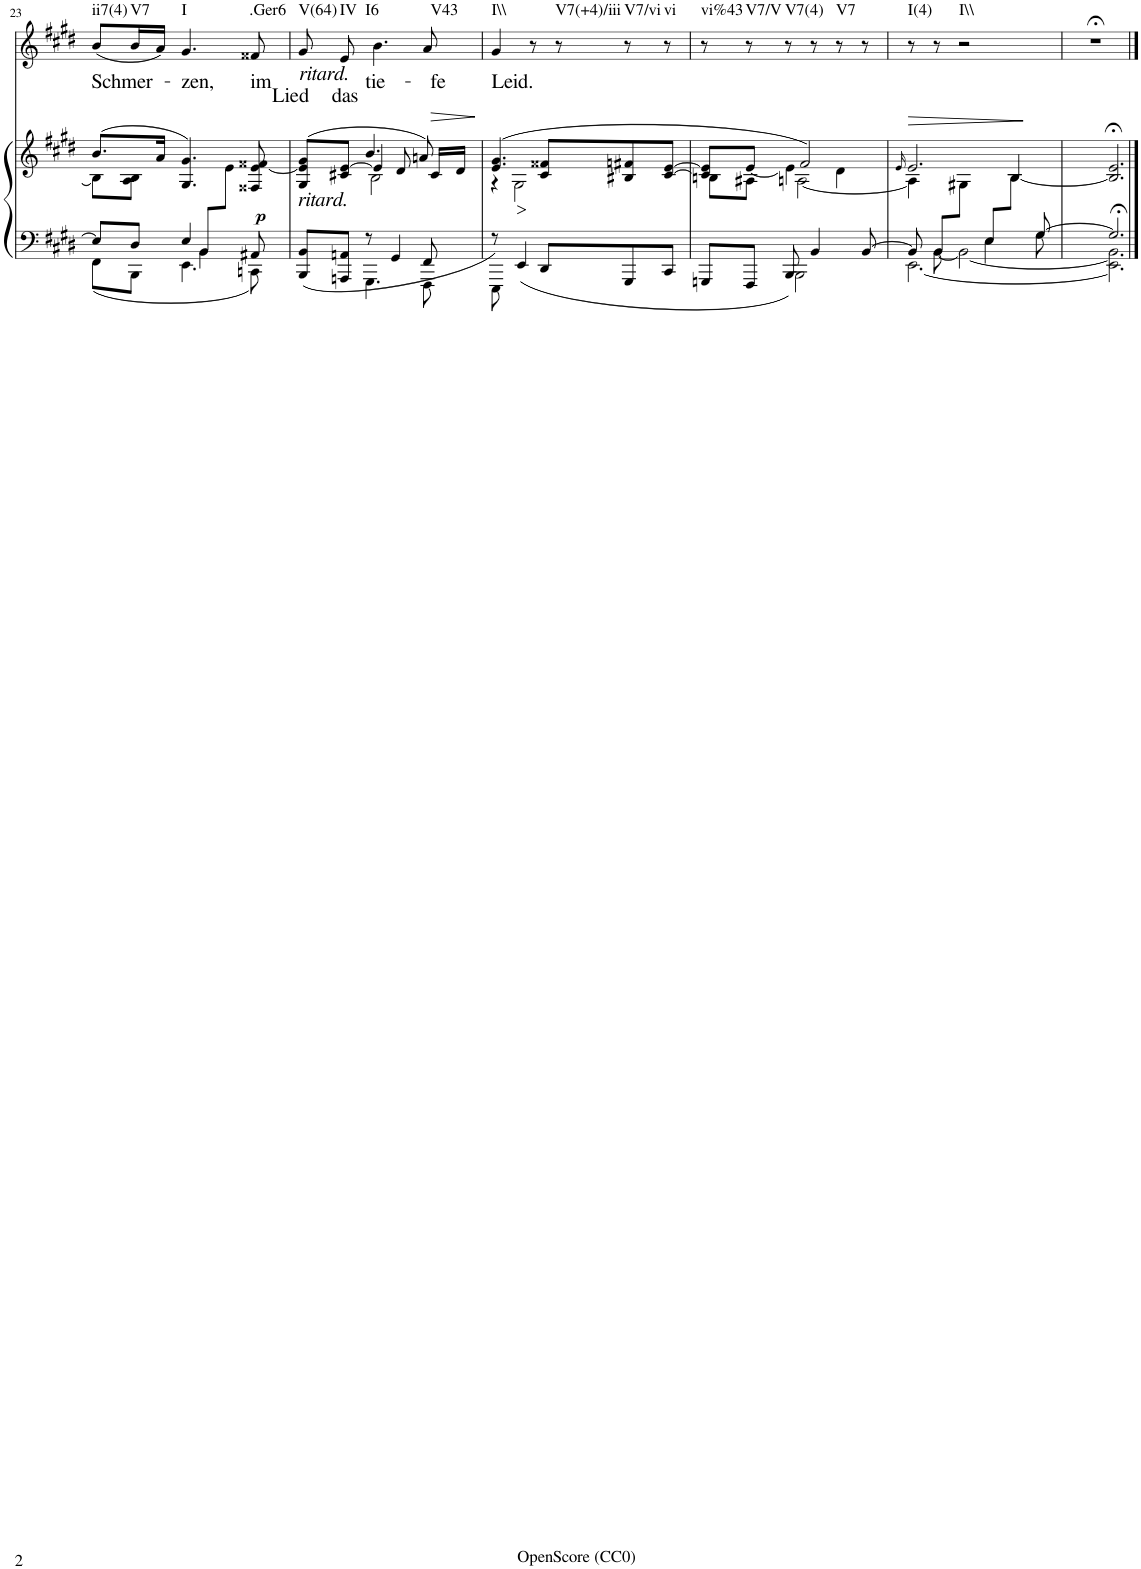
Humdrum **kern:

**kern	**kern	**dynam	**kern	**text	**harte
*part2	*part2	*part2	*part1	*part1	*part1
*staff3	*staff2	*staff2/3	*staff1	*staff1	*
*I"Piano	*	*	*I"Voice	*	*
*I'Pno	*	*	*	*	*
!!LO:PB:g=z
*clefF4	*clefG2	*	*clefG2	*	*
*k[f#c#g#d#]	*k[f#c#g#d#]	*	*k[f#c#g#d#]	*	*
*M3/4	*M3/4	*	*M3/4	*	*
=23	=23	=23	=23	=23	=23
*^	*^	*	*	*	*
*	*^	*	*	*	*	*	*
*	*	*^	*	*	*	*	*	*
!	!	!	!	!	!	!	!	!LO:LY:b	!LO:H:kt=ii7(4)
4.ryy	8E/L]	8FF#\L	4.ryy	(8.b/L	8B\L]	.	(8b/L	Schmer-	N
!	!	!	!	!	!	!	!	!	!LO:H:kt=V7
.	8D#/J	8BBB\J	.	.	8A\ 8B\J	.	16b/L	.	N
.	.	.	.	16a/Jk	.	.	16a/JJ)	.	.
!	!	!	!	!	!	!	!	!LO:LY:b	!LO:H:kt=I
.	4E/	4.EE\	.	4.G#/ 4.g#/)	8ryy	.	4.g#/	-zen,	N
8BB/L	.	.	4BB\	.	8ryy	.	.	.	.
4ryy	8ryy	.	.	.	8e\J	.	.	.	.
!	!	!	!	!	!	!LO:DY:a=2	!	!LO:LY:b	!LO:H:kt=.Ger6
.	8AA#X/	8CCn\	8ryy	8F##X/ [<8e/ 8f##X/	8ryy	p	8f##X/	im	N
=24	=24	=24	=24	=24	=24	=24	=24	=24	=24
*	*	*	*	*	*^	*	*	*	*
!	!	!	!	!	!	!	!	!LO:TX:b:i:t=ritard.	!	!
!	!	!	!	!LO:TX:b:i:t=ritard.	!	!	!	!	!	!
!	!	!	!	!	!	!	!	!	!LO:LY:b	!LO:H:kt=V(64)
*	*v	*v	*v	*	*	*	*	*	*	*
8BBB/ 8BB/L	4ryy	(8G#/ 8e/] 8g#/L	4ryy	4ryy	.	8g#/	Lied	N
!	!	!	!	!	!	!	!LO:LY:b	!LO:H:kt=IV
8AAAn/ 8AAn/J	.	8c#X/ [8e/J	.	.	.	8e/	das	N
!	!	!	!	!	!	!	!LO:LY:b	!LO:H:kt=I6
8r	4.GGG#\	4.b/	2B\	4e/]	.	4.b\	tie-	N
4GG#/	.	.	.	.	.	.	.	.
.	.	.	.	8d#/	.	.	.	.
!	!	!	!	!	!LO:HP:b	!	!LO:LY:b	!LO:H:kt=V43
8FF#/	8FFF#\	8an/)	.	16c#/LL	>	8a/	-fe	N
.	.	.	.	16d#/JJ	.	.	.	.
=25	=25	=25	=25	=25	=25	=25	=25	=25
!	!	!	!	!	!	!	!LO:LY:b	!LO:H:kt=I\\
*	*	*	*v	*v	*	*	*	*
8r	8EEE\	(4.e/ 4.g#/	4r	.	4g#/	Leid.	N
!	!	!	!	!LO:HP:b=2	!	!	!
4EE/	2ryy	.	.	>	.	.	.
.	.	.	2G#\	.	8r	.	.
!	!	!	!	!	!	!	!LO:H:kt=V7(+4)/iii
8DD#/L	.	8c#/ 8f##X/L	.	]	8r	.	N
!	!	!	!	!	!	!	!LO:H:kt=V7/vi
8GGG#/	.	8B#X/ 8f#X/	.	.	8r	.	N
!	!	!	!	!	!	!	!LO:H:kt=vi
8CC#/J	8ryy	[8c#/ [8e/J	.	.	8r	.	N
=26	=26	=26	=26	=26	=26	=26	=26
*	*	*	*^	*	*	*	*
!	!	!	!	!	!	!	!	!LO:H:kt=vi%43
8GGGn/L	4ryy	8c#/] 8e/]L	8Bn\L	4ryy	.	8r	.	N
!	!	!	!	!	!	!	!	!LO:H:kt=V7/V
8FFF#/J	.	[<8e/J	8A#X\J	.	.	8r	.	N
!	!	!	!	!	!	!	!	!LO:H:kt=V7(4)
8BBB/	2BBB\	2f#/)	[2An\	4e\]	.	8r	.	N
4BB/	.	.	.	.	.	8r	.	.
!	!	!	!	!	!	!	!	!LO:H:kt=V7
.	.	.	.	4d#\	.	8r	.	N
[8BB/	.	.	.	.	.	8r	.	.
*v	*v	*	*	*	*	*	*	*
=27	=27	=27	=27	=27	=27	=27	=27
.	16qe/	.	.	.	.	.	.
*^	*	*	*	*	*	*	*
*	*^	*	*	*	*	*	*	*
*	*	*^	*	*	*	*	*	*	*
!	!	!	!	!	!	!	!	!	!	!LO:H:kt=I(4)
8ryy	8BB/]	[2.EE\	4.ryy	2.e/	4A\]	8ryy	.	8r	.	N
8BB/L	[8BB\	.	.	.	.	8ryy	.	8r	.	.
!	!	!	!	!	!	!	!	!	!	!LO:H:kt=I\\
8ryy	2BB\_	.	.	.	4ryy	8G#X\J	.	2r	.	N
8E/L	.	.	4E\	.	.	8ryy	.	.	.	.
8ryy	.	.	.	.	[<4B/	8B\J	.	.	.	.
[8G#/	.	.	8G#\	.	.	8ryy	.	.	.	.
*v	*v	*v	*v	*	*	*	*	*	*	*
*	*v	*v	*v	*	*	*	*
.	.	]	.	.	.
=28	=28	=28	=28	=28	=28
*^	*	*	*	*	*
2.G#;</]	2.EE\] 2.BB\]	2.B/];< 2.e/;<	.	2.r;<	.	.
*v	*v	*	*	*	*	*
==	==	==	==	==	==
*-	*-	*-	*-	*-	*-
